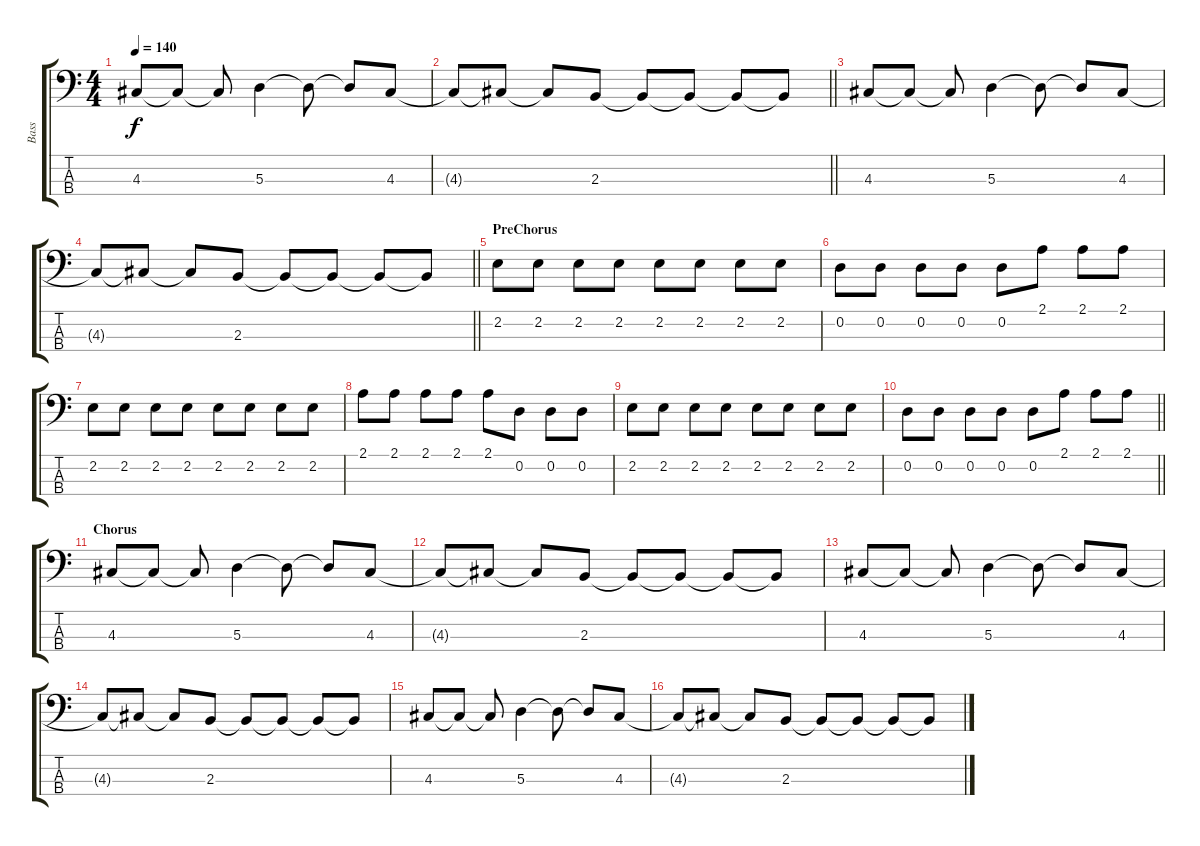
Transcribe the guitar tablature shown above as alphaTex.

\track ("Bass" "Bass") {instrument slapbass1}
\staff {score tabs}
\tuning (G2 D2 A1 E1) {hide}
\ts (4 4)
\tempo 140
\clef f4
\ks c
4.3.8{dy f} 4.3{t}.8 4.3{t}.8 5.3.4 5.3{t}.8 5.3{t}.8 4.3.8 |
\barLineRight lightlight
4.3{t}.8 4.3{t}.8 4.3{t}.8 2.3.8 2.3{t}.8 2.3{t}.8 2.3{t}.8 2.3{t}.8 |
4.3.8 4.3{t}.8 4.3{t}.8 5.3.4 5.3{t}.8 5.3{t}.8 4.3.8 |
\barLineRight lightlight
4.3{t}.8 4.3{t}.8 4.3{t}.8 2.3.8 2.3{t}.8 2.3{t}.8 2.3{t}.8 2.3{t}.8 |
\section ("" "PreChorus")
2.2.8 2.2.8 2.2.8 2.2.8 2.2.8 2.2.8 2.2.8 2.2.8 |
0.2.8 0.2.8 0.2.8 0.2.8 0.2.8 2.1.8 2.1.8 2.1.8 |
2.2.8 2.2.8 2.2.8 2.2.8 2.2.8 2.2.8 2.2.8 2.2.8 |
2.1.8 2.1.8 2.1.8 2.1.8 2.1.8 0.2.8 0.2.8 0.2.8 |
2.2.8 2.2.8 2.2.8 2.2.8 2.2.8 2.2.8 2.2.8 2.2.8 |
\barLineRight lightlight
0.2.8 0.2.8 0.2.8 0.2.8 0.2.8 2.1.8 2.1.8 2.1.8 |
\section ("" "Chorus")
4.3.8 4.3{t}.8 4.3{t}.8 5.3.4 5.3{t}.8 5.3{t}.8 4.3.8 |
4.3{t}.8 4.3{t}.8 4.3{t}.8 2.3.8 2.3{t}.8 2.3{t}.8 2.3{t}.8 2.3{t}.8 |
4.3.8 4.3{t}.8 4.3{t}.8 5.3.4 5.3{t}.8 5.3{t}.8 4.3.8 |
4.3{t}.8 4.3{t}.8 4.3{t}.8 2.3.8 2.3{t}.8 2.3{t}.8 2.3{t}.8 2.3{t}.8 |
4.3.8 4.3{t}.8 4.3{t}.8 5.3.4 5.3{t}.8 5.3{t}.8 4.3.8 |
4.3{t}.8 4.3{t}.8 4.3{t}.8 2.3.8 2.3{t}.8 2.3{t}.8 2.3{t}.8 2.3{t}.8
